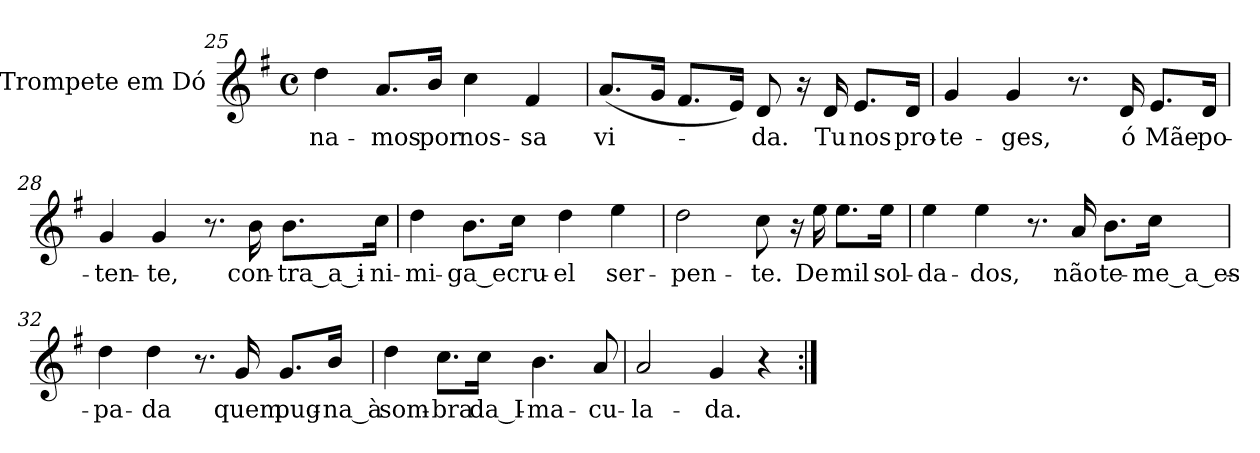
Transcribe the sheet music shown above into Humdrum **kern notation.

**kern	**text
*part1	*part1
*staff1	*staff1
*I"Trompete em Dó	*
!!LO:LB:g=z
*clefG2	*
*k[f#]	*
*G:	*
*M4/4	*
*met(c)	*
=25	=25
!	!LO:LY:b:color=#000000
4ddi\	-na-
!	!LO:LY:b:color=#000000
8.ai/L	-mos
!	!LO:LY:b:color=#000000
16bi/Jk	por
!	!LO:LY:b:color=#000000
4cci\	nos-
!	!LO:LY:b:color=#000000
4f#i/	-sa
=26	=26
!	!LO:LY:b:color=#000000
(8.ai/L	vi-
16gi/Jk	.
8.f#i/L	.
16ei/Jk)	.
!	!LO:LY:b:color=#000000
8di/	-da.
16r	.
!	!LO:LY:b:color=#000000
16di/	Tu
!	!LO:LY:b:color=#000000
8.ei/L	nos
!	!LO:LY:b:color=#000000
16di/Jk	pro-
=27	=27
!	!LO:LY:b:color=#000000
4gi/	-te-
!	!LO:LY:b:color=#000000
4gi/	-ges,
8.r	.
!	!LO:LY:b:color=#000000
16di/	ó
!	!LO:LY:b:color=#000000
8.ei/L	Mãe
!	!LO:LY:b:color=#000000
16di/Jk	po-
=28	=28
!	!LO:LY:b:color=#000000
4gi/	-ten-
!	!LO:LY:b:color=#000000
4gi/	-te,
8.r	.
!	!LO:LY:b:color=#000000
16bi\	con-
!	!LO:LY:b:color=#000000
8.bi\L	-tra_a_i-
!	!LO:LY:b:color=#000000
16cci\Jk	-ni-
!!LO:LB:g=z
=29	=29
!	!LO:LY:b:color=#000000
4ddi\	-mi-
!	!LO:LY:b:color=#000000
8.bi\L	-ga_e
!	!LO:LY:b:color=#000000
16cci\Jk	cru-
!	!LO:LY:b:color=#000000
4ddi\	-el
!	!LO:LY:b:color=#000000
4eei\	ser-
=30	=30
!	!LO:LY:b:color=#000000
2ddi\	-pen-
!	!LO:LY:b:color=#000000
8cci\	-te.
16r	.
!	!LO:LY:b:color=#000000
16eei\	De
!	!LO:LY:b:color=#000000
8.eei\L	mil
!	!LO:LY:b:color=#000000
16eei\Jk	sol-
=31	=31
!	!LO:LY:b:color=#000000
4eei\	-da-
!	!LO:LY:b:color=#000000
4eei\	-dos,
8.r	.
!	!LO:LY:b:color=#000000
16ai/	não
!	!LO:LY:b:color=#000000
8.bi\L	te-
!	!LO:LY:b:color=#000000
16cci\Jk	-me_a_es-
!!LO:LB:g=z
=32	=32
!	!LO:LY:b:color=#000000
4ddi\	-pa-
!	!LO:LY:b:color=#000000
4ddi\	-da
8.r	.
!	!LO:LY:b:color=#000000
16gi/	quem
!	!LO:LY:b:color=#000000
8.gi/L	pug-
!	!LO:LY:b:color=#000000
16bi/Jk	-na_à
=33	=33
!	!LO:LY:b:color=#000000
4ddi\	som-
!	!LO:LY:b:color=#000000
8.cci\L	-bra
!	!LO:LY:b:color=#000000
16cci\Jk	da_I-
!	!LO:LY:b:color=#000000
4.bi\	-ma-
!	!LO:LY:b:color=#000000
8ai/	-cu-
=34	=34
!	!LO:LY:b:color=#000000
2ai/	-la-
!	!LO:LY:b:color=#000000
4gi/	-da.
4r	.
=:|!	=:|!
*-	*-
